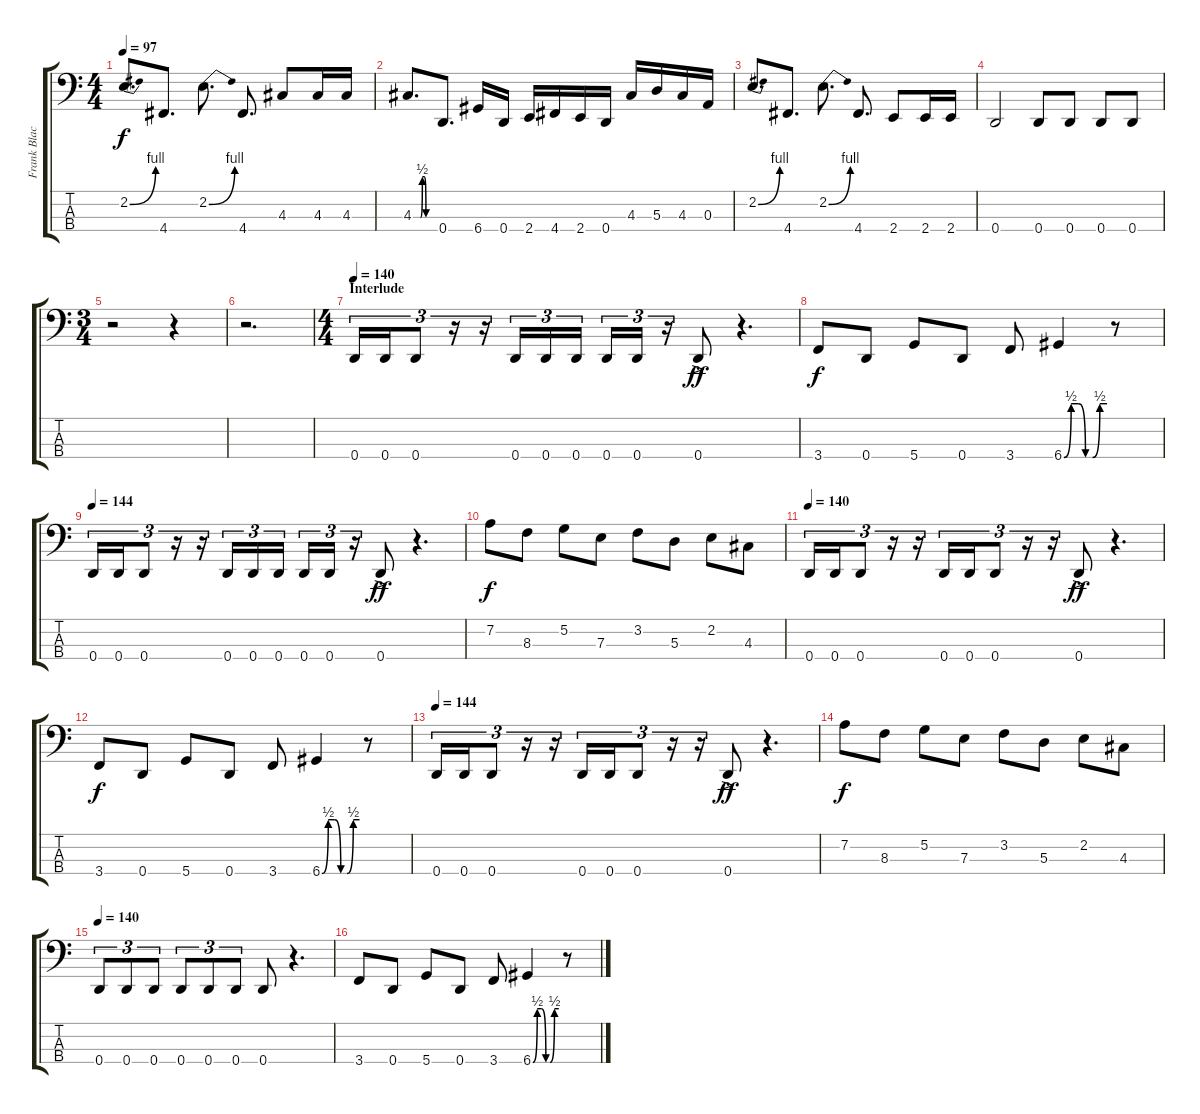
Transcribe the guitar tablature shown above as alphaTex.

\track ("Frank Black" "Frank Blac") {instrument electricbasspick}
\staff {score tabs}
\tuning (G2 D2 A1 D1) {hide}
\ts (4 4)
\tempo 97
\clef f4
\ks c
2.2{be (bend 0 0 60 4)}.8{d dy f} 4.4.8{d} 2.2{be (bend 0 0 60 4)}.8{d} 4.4.8{d} 4.3.8 4.3.16 4.3.16 |
4.3{be (custom 0 0 20 0 25 2 30 2 35 0 60 0)}.8{d} 0.4.8{d} 6.4.16 0.4.16 2.4.16 4.4.16 2.4.16 0.4.16 4.3.16 5.3.16 4.3.16 0.3.16 |
2.2{be (bend 0 0 60 4)}.8{d} 4.4.8{d} 2.2{be (bend 0 0 60 4)}.8{d} 4.4.8{d} 2.4.8 2.4.16 2.4.16 |
0.4.2 0.4.8 0.4.8 0.4.8 0.4.8 |
\ts (3 4)
r.2 r.4 |
r.2{d} |
\ts (4 4)
\section ("" "Interlude")
\tempo 140
0.4.16{tu (3 2)} 0.4.16{tu (3 2)} 0.4.8{tu (3 2)} r.16{tu (3 2)} r.16{tu (3 2)} 0.4.16{tu (3 2)} 0.4.16{tu (3 2)} 0.4.16{tu (3 2)} 0.4.16{tu (3 2)} 0.4.16{tu (3 2)} r.16{tu (3 2)} 0.4{ac}.8{dy ff} r.4{d} |
3.4.8{dy f} 0.4.8 5.4.8 0.4.8 3.4.8 6.4{be (custom 0 0 10 2 20 2 30 0 40 0 50 2 60 2)}.4 r.8 |
\tempo 144
0.4.16{tu (3 2)} 0.4.16{tu (3 2)} 0.4.8{tu (3 2)} r.16{tu (3 2)} r.16{tu (3 2)} 0.4.16{tu (3 2)} 0.4.16{tu (3 2)} 0.4.16{tu (3 2)} 0.4.16{tu (3 2)} 0.4.16{tu (3 2)} r.16{tu (3 2)} 0.4{ac}.8{dy ff} r.4{d} |
7.2.8{dy f} 8.3.8 5.2.8 7.3.8 3.2.8 5.3.8 2.2.8 4.3.8 |
\tempo 140
0.4.16{tu (3 2)} 0.4.16{tu (3 2)} 0.4.8{tu (3 2)} r.16{tu (3 2)} r.16{tu (3 2)} 0.4.16{tu (3 2)} 0.4.16{tu (3 2)} 0.4.8{tu (3 2)} r.16{tu (3 2)} r.16{tu (3 2)} 0.4{ac}.8{dy ff} r.4{d} |
3.4.8{dy f} 0.4.8 5.4.8 0.4.8 3.4.8 6.4{be (custom 0 0 10 2 20 2 30 0 40 0 50 2 60 2)}.4 r.8 |
\tempo 144
0.4.16{tu (3 2)} 0.4.16{tu (3 2)} 0.4.8{tu (3 2)} r.16{tu (3 2)} r.16{tu (3 2)} 0.4.16{tu (3 2)} 0.4.16{tu (3 2)} 0.4.8{tu (3 2)} r.16{tu (3 2)} r.16{tu (3 2)} 0.4{ac}.8{dy ff} r.4{d} |
7.2.8{dy f} 8.3.8 5.2.8 7.3.8 3.2.8 5.3.8 2.2.8 4.3.8 |
\tempo 140
0.4.8{tu (3 2)} 0.4.8{tu (3 2)} 0.4.8{tu (3 2)} 0.4.8{tu (3 2)} 0.4.8{tu (3 2)} 0.4.8{tu (3 2)} 0.4.8 r.4{d} |
3.4.8 0.4.8 5.4.8 0.4.8 3.4.8 6.4{be (custom 0 0 10 2 20 2 30 0 40 0 50 2 60 2)}.4 r.8
